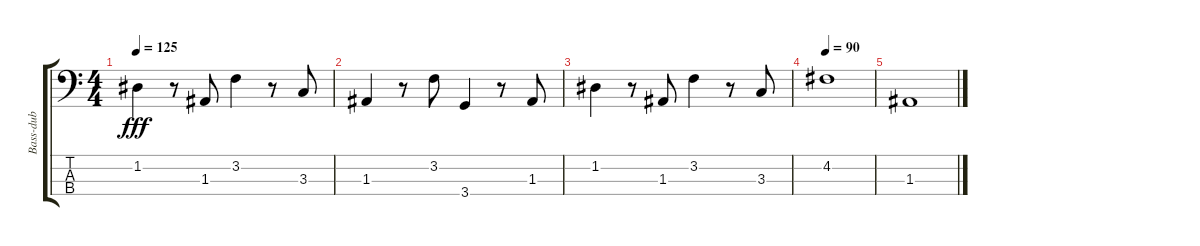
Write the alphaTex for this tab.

\track ("Bass-dub" "Bass-dub") {instrument electricguitarmuted}
\staff {score tabs}
\tuning (G2 D2 A1 E1) {hide}
\ts (4 4)
\tempo 125
\clef f4
\ks c
1.2.4{dy fff} r.8 1.3.8 3.2.4 r.8 3.3.8 |
1.3.4 r.8 3.2.8 3.4.4 r.8 1.3.8 |
1.2.4 r.8 1.3.8 3.2.4 r.8 3.3.8 |
\tempo 90
4.2.1 |
1.3.1
